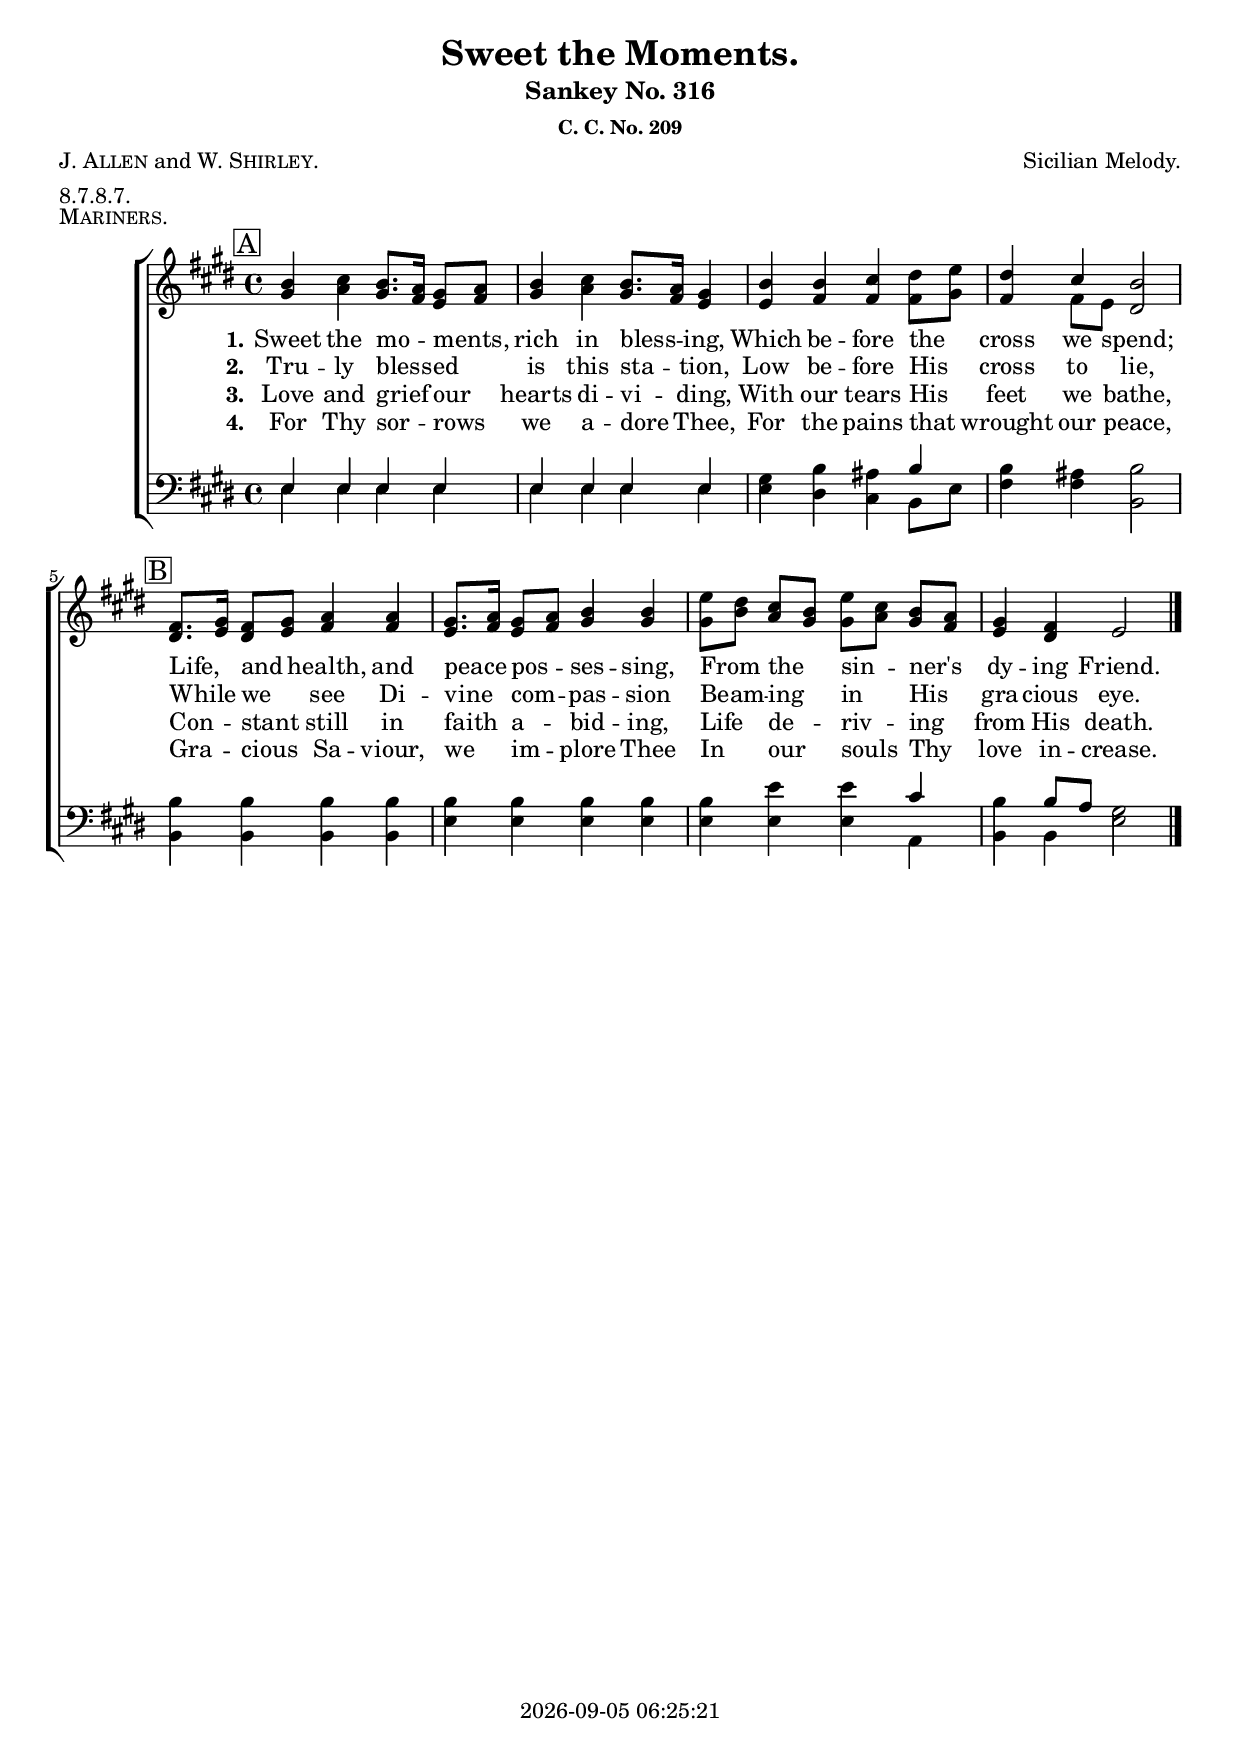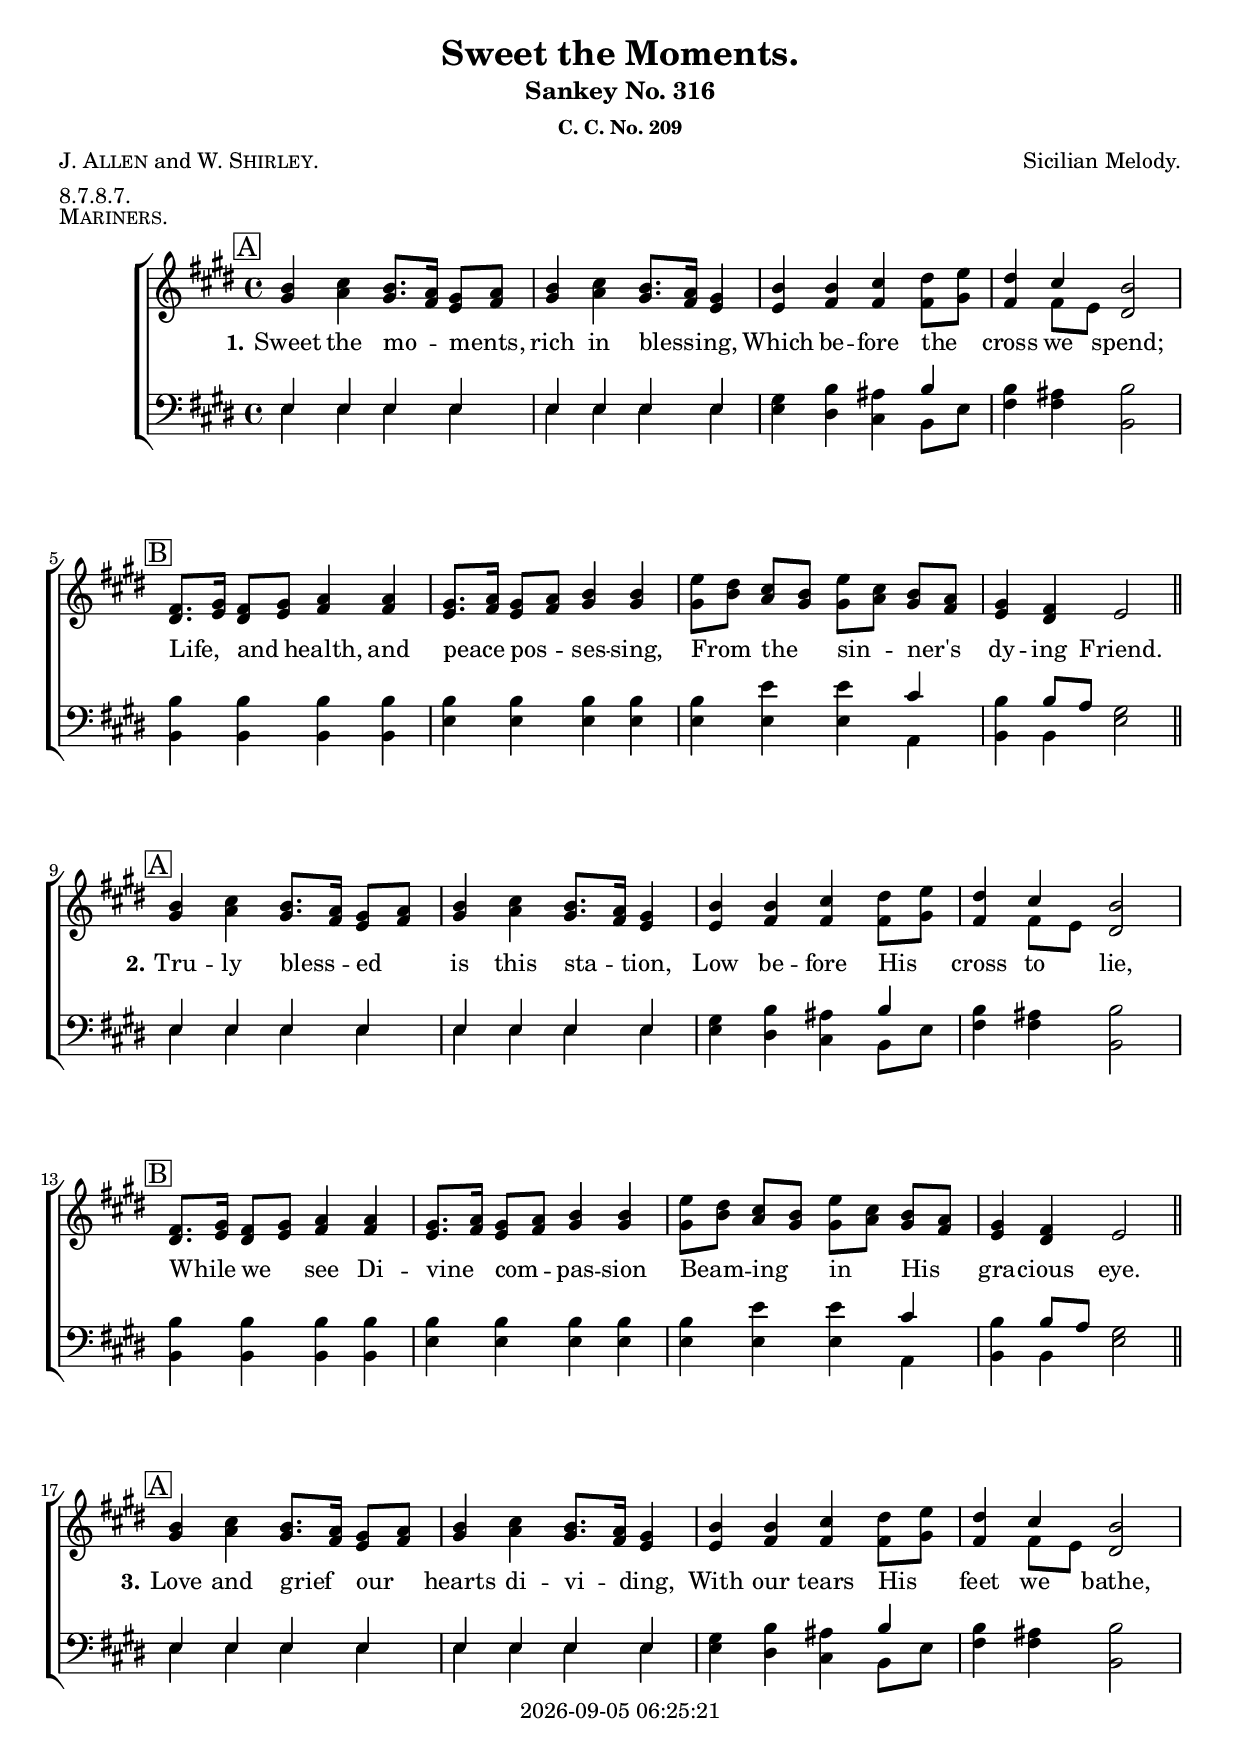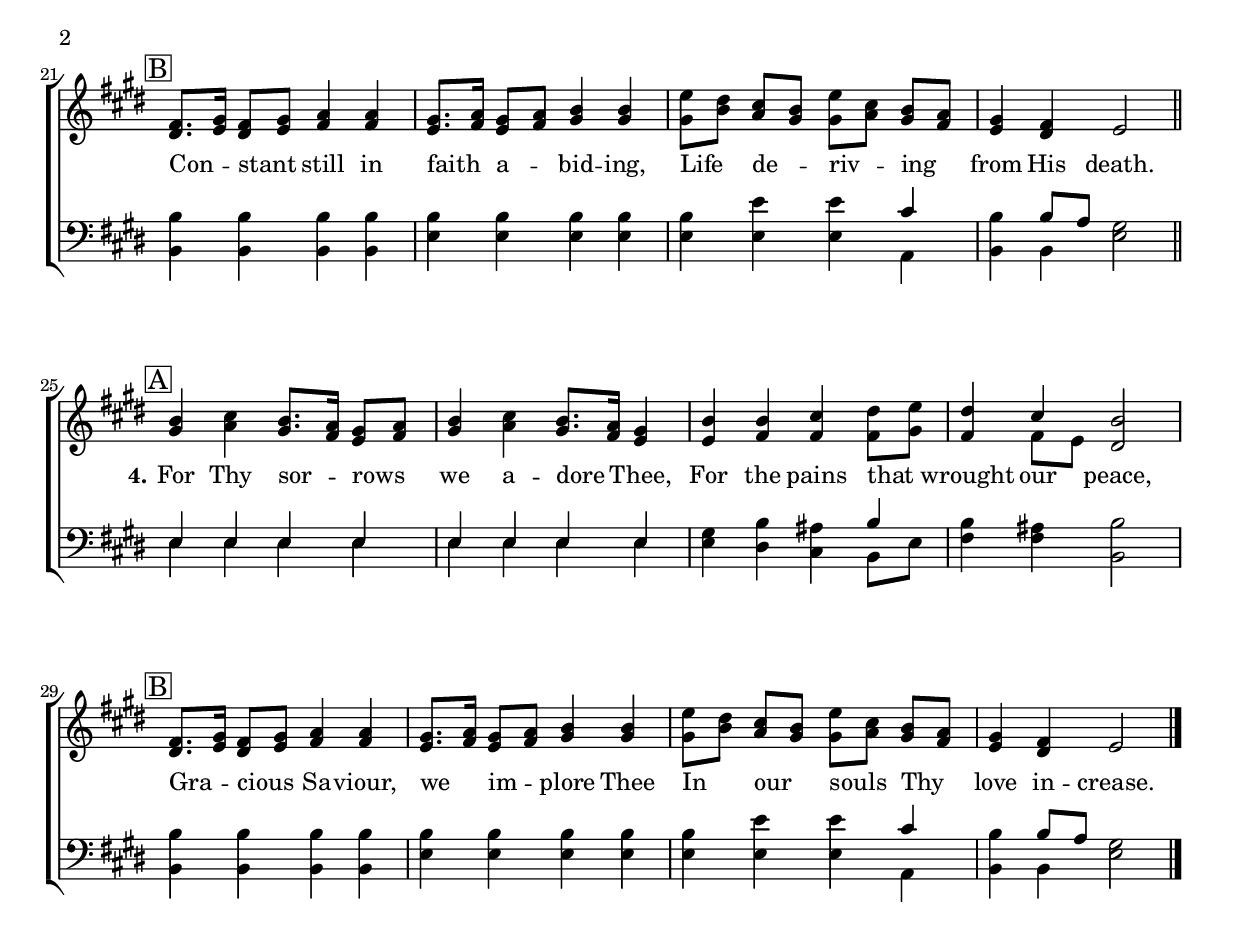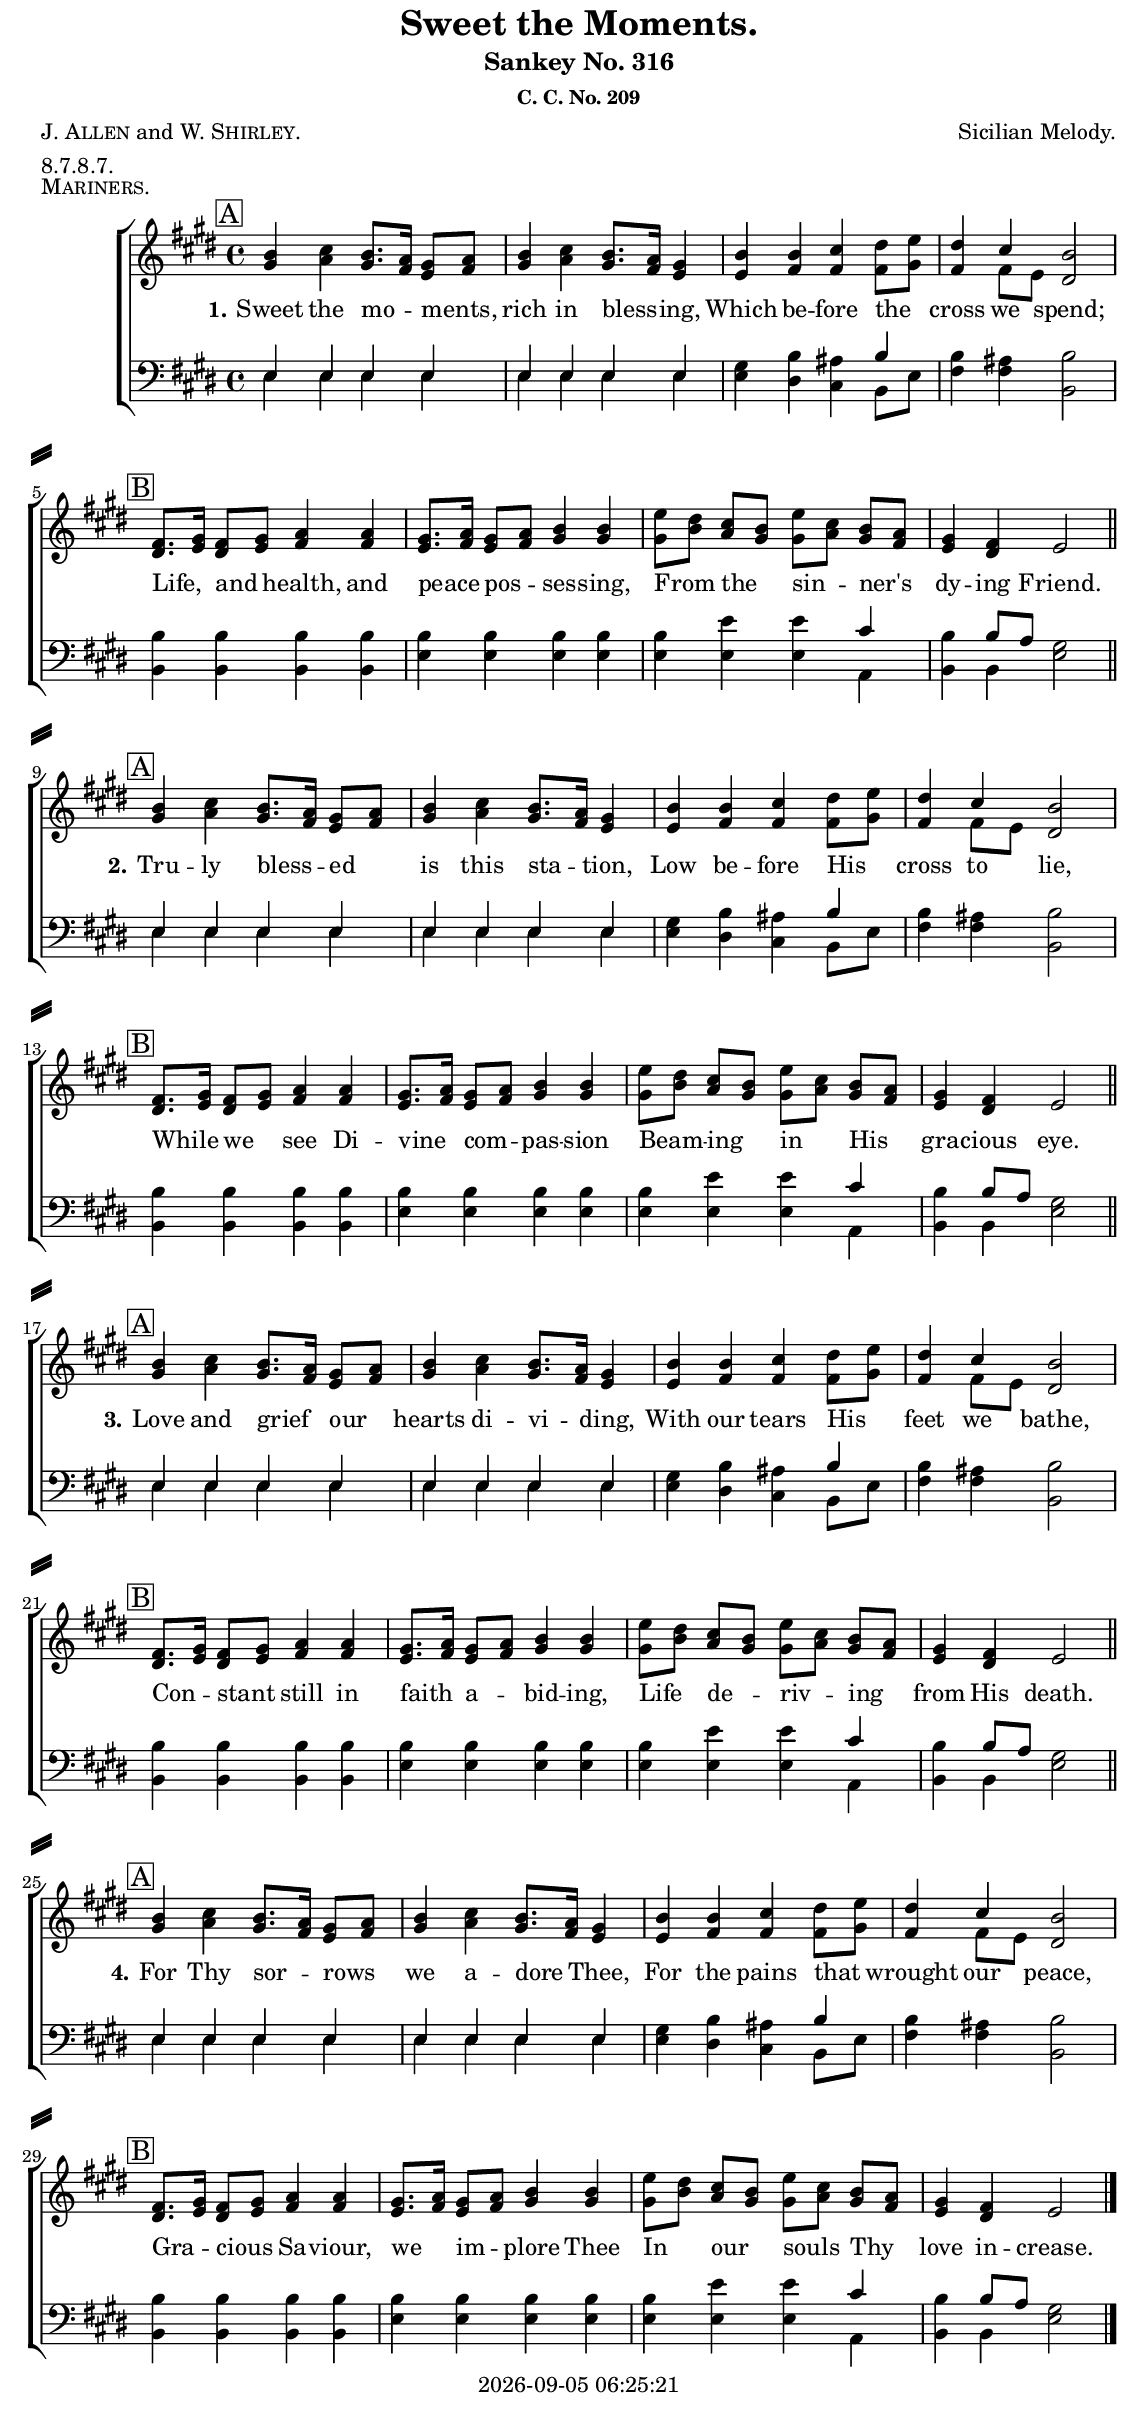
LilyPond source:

\version "2.22.1"

\include "articulate.ly"

today = #(strftime "%Y-%m-%d %H:%M:%S" (localtime (current-time)))

\header {
% centered at top
%  dedication  = "dedication"
  title       = "Sweet the Moments."
  subtitle    = "Sankey No. 316"
  subsubtitle = "C. C. No. 209"
%  instrument  = "instrument"
  
% arrangement of following lines:
%
%  poet    composer
%  meter   arranger
%  piece       opus

  composer    = \markup "Sicilian Melody."
%  arranger    = "arranger"
%  opus        = "opus"

  poet        = \markup {\smallCaps "J. Allen" and \smallCaps "W. Shirley."}
  meter       = \markup\smallCaps "8.7.8.7."
  piece       = \markup\smallCaps "Mariners."

% centered at bottom
% tagline     = "tagline" % default lilypond version
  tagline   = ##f
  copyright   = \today
}

#(set-global-staff-size 19)

global = {
  \key e \major
  \time 4/4
}

RehearsalTrack = {
% \set Score.currentBarNumber = #5
  \mark \markup { \box "A" } s1*4
  \mark \markup { \box "B" } s1*4
}

TempoTrack = {
  \set Score.tempoHideNote = ##t
  \tempo 4=120
}

nl = { \bar "||" \break }

soprano = \relative {
  \autoBeamOff
  b'4 cis b8.[a16] gis8[a]
  b4 cis b8.[a16] gis4
  b4 4 cis dis8[e]
  dis4 cis b2
  fis8.[gis16] fis8[gis] a4 4 % B
  gis8.[a16] gis8[a] b4 4
  e8[dis] cis[b] e[cis] b[a]
  gis4 fis e2
}

alto = \relative {
  \autoBeamOff
  gis'4 a gis8.[fis16] e8[fis]
  gis4 a gis8.[fis16] e4
  e4 fis fis fis8[gis]
  fis4 8[e] dis2
  dis8.[e16] dis8[e] fis4 4 % B
  e8.[fis16] e8[fis] gis4 4
  gis8[b] a[gis] gis[a] gis[fis]
  e4 dis e2
}

tenor = \relative {
  \autoBeamOff
  e4 4 4 4
  e4 4 4 4
  gis4 b ais b
  b4 ais b2
  b4 4 4 4 % B
  b4 4 4 4
  b4 e e cis
  b4 8[a] gis2
}

bass = \relative {
  \autoBeamOff
  \partCombineApart
  e4 4 4 4
  e4 4 4 4 \partCombineAutomatic
  e4 dis cis b8[e]
  fis4 4 b,2
  b4 4 4 4 % B
  e4 4 4 4
  e4 4 4 a,
  b4 4 e2
}

nom  = {   \set ignoreMelismata = ##t }
yesm = { \unset ignoreMelismata       }

chorus = \lyricmode {
}

verses = 4

wordsOne = \lyricmode {
  \set stanza = "1."
  Sweet the mo -- ments, rich in bless -- ing,
  Which be -- fore the cross we spend;
  Life, and health, and peace pos -- ses -- sing,
  From the sin -- ner's dy -- ing Friend.
}
  
wordsTwo = \lyricmode {
  \set stanza = "2."
  Tru -- ly bless -- ed is this sta -- tion,
  Low be -- fore His cross to lie,
  While we see Di -- vine com -- pas -- sion
  Beam -- ing in His gra -- cious eye.
}
  
wordsThree = \lyricmode {
  \set stanza = "3."
  Love and grief our hearts di -- vi -- ding,
  With our tears His feet we bathe,
  Con -- stant still in faith a -- bid -- ing,
  Life de -- riv -- ing from His death.
}
  
wordsFour = \lyricmode {
  \set stanza = "4."
  For Thy sor -- rows we a -- dore Thee,
  For the pains that wrought our peace,
  Gra -- cious Sa -- viour, we im -- plore Thee
  In our souls Thy love in -- crease.
}
  
wordsMidi = \lyricmode {
  \set stanza = "1."
  "Sweet " "the " mo "ments, " "rich " "in " bless "ing, "
  "\nWhich " be "fore " "the " "cross " "we " "spend; "
  "\nLife, " "and " "health, " "and " "peace " pos ses "sing, "
  "\nFrom " "the " sin "ner's " dy "ing " "Friend. "

  \set stanza = "2."
  "\nTru" "ly " bless "ed " "is " "this " sta "tion, "
  "\nLow " be "fore " "His " "cross " "to " "lie, "
  "\nWhile " "we " "see " Di "vine " com pas "sion "
  "\nBeam" "ing " "in " "His " gra "cious " "eye. "

  \set stanza = "3."
  "\nLove " "and " "grief " "our " "hearts " di vi "ding, "
  "\nWith " "our " "tears " "His " "feet " "we " "bathe, "
  "\nCon" "stant " "still " "in " "faith " a bid "ing, "
  "\nLife " de riv "ing " "from " "His " "death. "

  \set stanza = "4."
  "\nFor " "Thy " sor "rows " "we " a "dore " "Thee, "
  "\nFor " "the " "pains " "that " "wrought " "our " "peace, "
  "\nGra" "cious " Sa "viour, " "we " im "plore " "Thee "
  "\nIn " "our " "souls " "Thy " "love " in "crease. "
}

\book {
  \bookOutputSuffix "midi"
  \score {
%    \articulate
        \new ChoirStaff <<
                                % Soprano staff
          \new Staff = soprano
          <<
            \new Voice { \repeat unfold \verses \TempoTrack     }
            \new Voice { \global \repeat unfold \verses \soprano \bar "|." }
            \addlyrics \wordsMidi
          >>
                                % Alto staff
          \new Staff = alto
          <<
            \new Voice { \global \repeat unfold \verses { \alto \nl } \bar "|." }
          >>
                                % Tenor staff
          \new Staff = tenor
          <<
            \clef "treble_8"
            \new Voice { \global \repeat unfold \verses \tenor }
          >>
                                % Bass staff
          \new Staff = bass
          <<
            \clef "bass"
            \new Voice { \global \repeat unfold \verses \bass }
          >>
        >>
    \midi {}
  }
}

\book {
  \bookOutputSuffix "repeat"
  \score {
        \new ChoirStaff <<
                                  % Joint soprano/alto staff
          \new Staff \with { printPartCombineTexts = ##f }
          <<
            \new Voice \RehearsalTrack
            \new Voice \TempoTrack
            \new NullVoice = "aligner" \soprano
            \new Voice = "women" \partCombine { \global \soprano \bar "|." } { \global \alto }
            \new Lyrics \lyricsto "aligner" { \wordsOne \chorus }
            \new Lyrics \lyricsto "aligner"   \wordsTwo
            \new Lyrics \lyricsto "aligner"   \wordsThree
            \new Lyrics \lyricsto "aligner"   \wordsFour
          >>
                                  % Joint tenor/bass staff
          \new Staff \with { printPartCombineTexts = ##f }
          <<
            \clef "bass"
            \new Voice = "men" \partCombine { \global \tenor } { \global \bass }
          >>
        >>
    \layout {
      indent = 1.5\cm
      \context {
        \Staff \RemoveAllEmptyStaves
      }
    }
  }
}

\book {
  \bookOutputSuffix "single"
  \score {
        \new ChoirStaff <<
                                  % Joint soprano/alto staff
          \new Staff \with { printPartCombineTexts = ##f }
          <<
            \new Voice { \repeat unfold \verses \RehearsalTrack }
            \new Voice { \repeat unfold \verses \TempoTrack }
            \new NullVoice = "aligner" { \repeat unfold \verses \soprano }
            \new Voice = "women" \partCombine { \global \repeat unfold \verses \soprano \bar "|." }
                                               { \global \repeat unfold \verses { \alto \nl } \bar "|." }
            \new Lyrics \lyricsto "aligner" { \wordsOne   \chorus
                                              \wordsTwo   \chorus
                                              \wordsThree \chorus
                                              \wordsFour  \chorus
                                            }
          >>
                                  % Joint tenor/bass staff
          \new Staff \with { printPartCombineTexts = ##f }
          <<
            \clef "bass"
            \new Voice = "men" \partCombine { \global \repeat unfold \verses \tenor }
                                            { \global \repeat unfold \verses \bass }
          >>
        >>
    \layout {
      indent = 1.5\cm
      \context {
        \Staff \RemoveAllEmptyStaves
      }
    }
  }
}

\book {
  \bookOutputSuffix "singlepage"
  \paper {
    top-margin = 0
    left-margin = 7
    right-margin = 1
    paper-width = 190\mm
    page-breaking = #ly:one-page-breaking
    system-system-spacing.basic-distance = #15
    system-separator-markup = \slashSeparator
  }
  \score {
        \new ChoirStaff <<
                                  % Joint soprano/alto staff
          \new Staff \with { printPartCombineTexts = ##f }
          <<
            \new Voice { \repeat unfold \verses \RehearsalTrack }
            \new Voice { \repeat unfold \verses \TempoTrack }
            \new NullVoice = "aligner" { \repeat unfold \verses \soprano }
            \new Voice = "women" \partCombine { \global \repeat unfold \verses \soprano \bar "|." }
                                               { \global \repeat unfold \verses { \alto \nl } \bar "|." }
            \new Lyrics \lyricsto "aligner" { \wordsOne   \chorus
                                              \wordsTwo   \chorus
                                              \wordsThree \chorus
                                              \wordsFour  \chorus
                                            }
          >>
                                  % Joint tenor/bass staff
          \new Staff \with { printPartCombineTexts = ##f }
          <<
            \clef "bass"
            \new Voice = "men" \partCombine { \global \repeat unfold \verses \tenor }
                                            { \global \repeat unfold \verses \bass }
          >>
        >>
    \layout {
      indent = 1.5\cm
      \context {
        \Staff \RemoveAllEmptyStaves
      }
    }
  }
}
